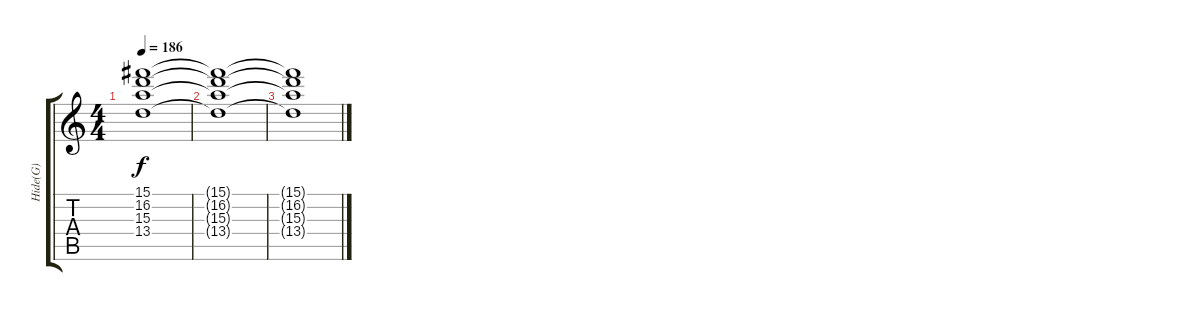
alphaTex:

\track ("Hide(G)" "Hide(G)") {instrument distortionguitar}
\staff {score tabs}
\tuning (Eb4 Bb3 Gb3 Db3 Ab2 Eb2) {hide}
\ts (4 4)
\tempo 186
\clef g2
\ks c
(15.1{t} 16.2{t} 15.3{t} 13.4{t}).1{dy f} |
(15.1{t} 16.2{t} 15.3{t} 13.4{t}).1 |
(15.1{t} 16.2{t} 15.3{t} 13.4{t}).1
